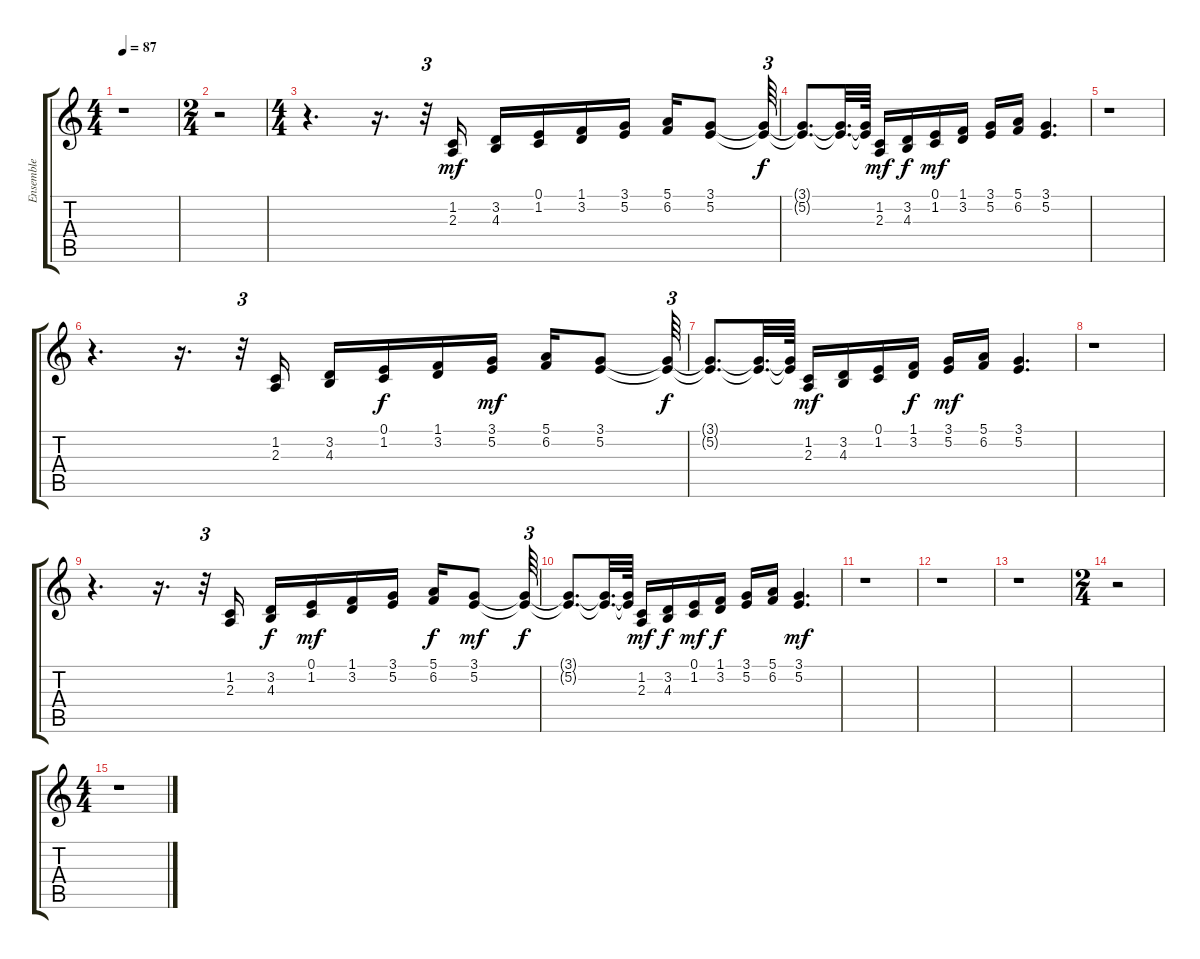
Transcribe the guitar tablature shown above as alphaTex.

\track ("Ensemble" "Ensemble") {instrument stringensemble1}
\staff {score tabs}
\tuning (E4 B3 G3 D3 A2 E2) {hide}
\ts (4 4)
\tempo 87
\clef g2
\ks c
r.1{dy mf} |
\ts (2 4)
r.2 |
\ts (4 4)
r.4{d} r.16{d} r.32{tu (3 2)} (1.2 2.3).16 (3.2 4.3).16 (0.1 1.2).16 (1.1 3.2).16 (3.1 5.2).16 (5.1 6.2).16 (3.1 5.2).8 (3.1{t} 5.2{t}).64{tu (3 2) dy f} |
(3.1{t} 5.2{t}).8{d} (3.1{t} 5.2{t}).32{d} (3.1{t} 5.2{t}).64 (1.2 2.3).16{dy mf} (3.2 4.3).16{dy f} (0.1 1.2).16{dy mf} (1.1 3.2).16 (3.1 5.2).16 (5.1 6.2).16 (3.1 5.2).4{d} |
r.1 |
r.4{d} r.16{d} r.32{tu (3 2)} (1.2 2.3).16 (3.2 4.3).16 (0.1 1.2).16{dy f} (1.1 3.2).16 (3.1 5.2).16{dy mf} (5.1 6.2).16 (3.1 5.2).8 (3.1{t} 5.2{t}).64{tu (3 2) dy f} |
(3.1{t} 5.2{t}).8{d} (3.1{t} 5.2{t}).32{d} (3.1{t} 5.2{t}).64 (1.2 2.3).16{dy mf} (3.2 4.3).16 (0.1 1.2).16 (1.1 3.2).16{dy f} (3.1 5.2).16{dy mf} (5.1 6.2).16 (3.1 5.2).4{d} |
r.1 |
r.4{d} r.16{d} r.32{tu (3 2)} (1.2 2.3).16 (3.2 4.3).16{dy f} (0.1 1.2).16{dy mf} (1.1 3.2).16 (3.1 5.2).16 (5.1 6.2).16{dy f} (3.1 5.2).8{dy mf} (3.1{t} 5.2{t}).64{tu (3 2) dy f} |
(3.1{t} 5.2{t}).8{d} (3.1{t} 5.2{t}).32{d} (3.1{t} 5.2{t}).64 (1.2 2.3).16{dy mf} (3.2 4.3).16{dy f} (0.1 1.2).16{dy mf} (1.1 3.2).16{dy f} (3.1 5.2).16 (5.1 6.2).16 (3.1 5.2).4{d dy mf} |
r.1 |
r.1 |
r.1 |
\ts (2 4)
r.2 |
\ts (4 4)
r.1
